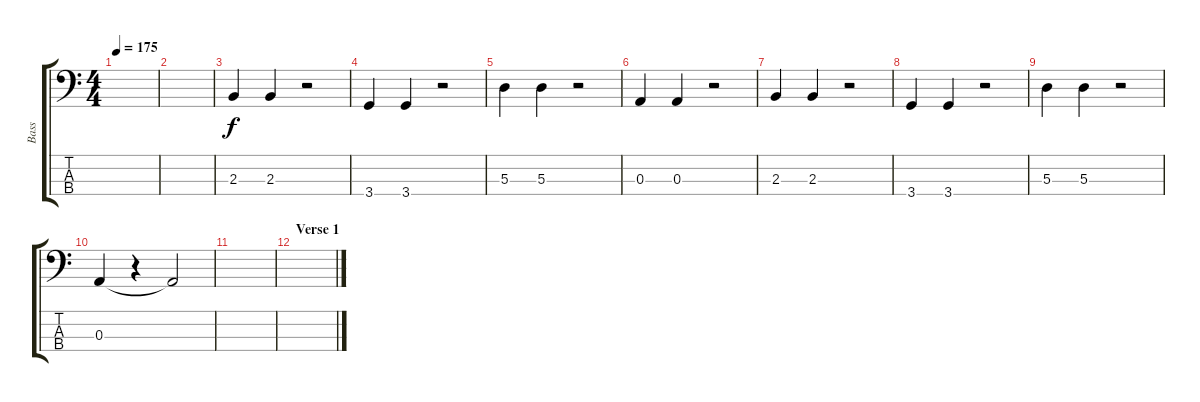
\track ("Bass" "Bass") {instrument electricbassfinger}
\staff {score tabs}
\tuning (G2 D2 A1 E1) {hide}
\ts (4 4)
\tempo 175
\clef f4
\ks c
|
|
2.3.4 2.3.4 r.2 |
3.4.4 3.4.4 r.2 |
5.3.4 5.3.4 r.2 |
0.3.4 0.3.4 r.2 |
2.3.4 2.3.4 r.2 |
3.4.4 3.4.4 r.2 |
5.3.4 5.3.4 r.2 |
0.3.4 r.4 0.3{t}.2 |
|
\section ("" "Verse 1")
